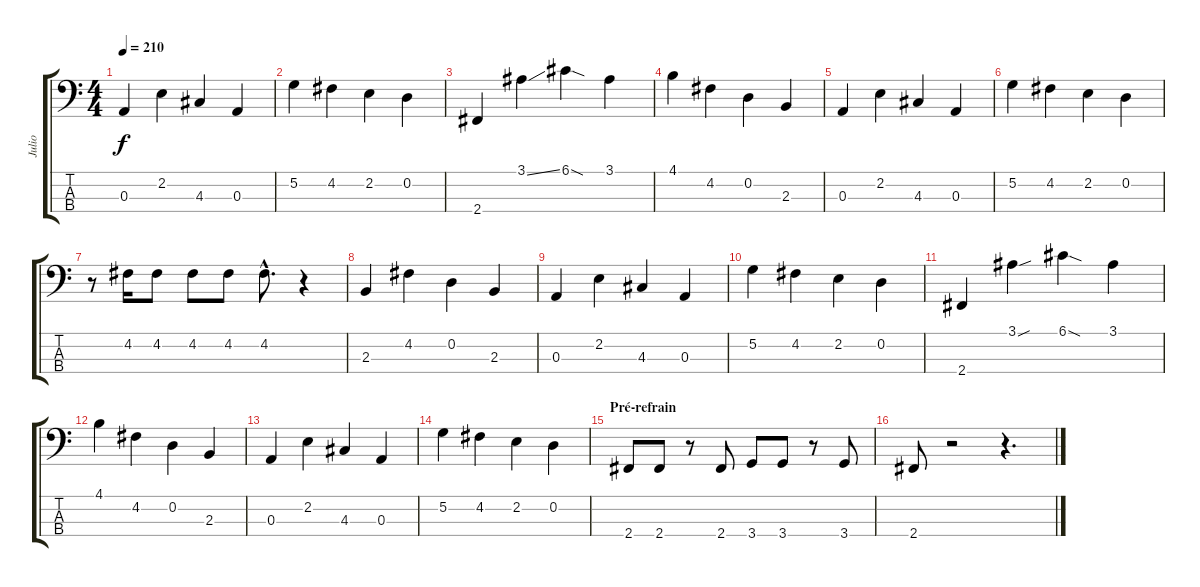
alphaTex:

\track ("Julio" "Julio") {instrument electricbassfinger}
\staff {score tabs}
\tuning (G2 D2 A1 E1) {hide}
\ts (4 4)
\tempo 210
\clef f4
\ks c
0.3.4{dy f} 2.2.4 4.3.4 0.3.4 |
5.2.4 4.2.4 2.2.4 0.2.4 |
2.4.4 3.1{ss}.4 6.1{sod}.4 3.1.4 |
4.1.4 4.2.4 0.2.4 2.3.4 |
0.3.4 2.2.4 4.3.4 0.3.4 |
5.2.4 4.2.4 2.2.4 0.2.4 |
r.8 4.2.16 4.2.8 4.2.8 4.2.8 4.2{hac}.8{d} r.4 |
2.3.4 4.2.4 0.2.4 2.3.4 |
0.3.4 2.2.4 4.3.4 0.3.4 |
5.2.4 4.2.4 2.2.4 0.2.4 |
2.4.4 3.1{sou}.4 6.1{sod}.4 3.1.4 |
4.1.4 4.2.4 0.2.4 2.3.4 |
0.3.4 2.2.4 4.3.4 0.3.4 |
5.2.4 4.2.4 2.2.4 0.2.4 |
\section ("" "Pré-refrain")
2.4.8 2.4.8 r.8 2.4.8 3.4.8 3.4.8 r.8 3.4.8 |
2.4.8 r.2 r.4{d}
